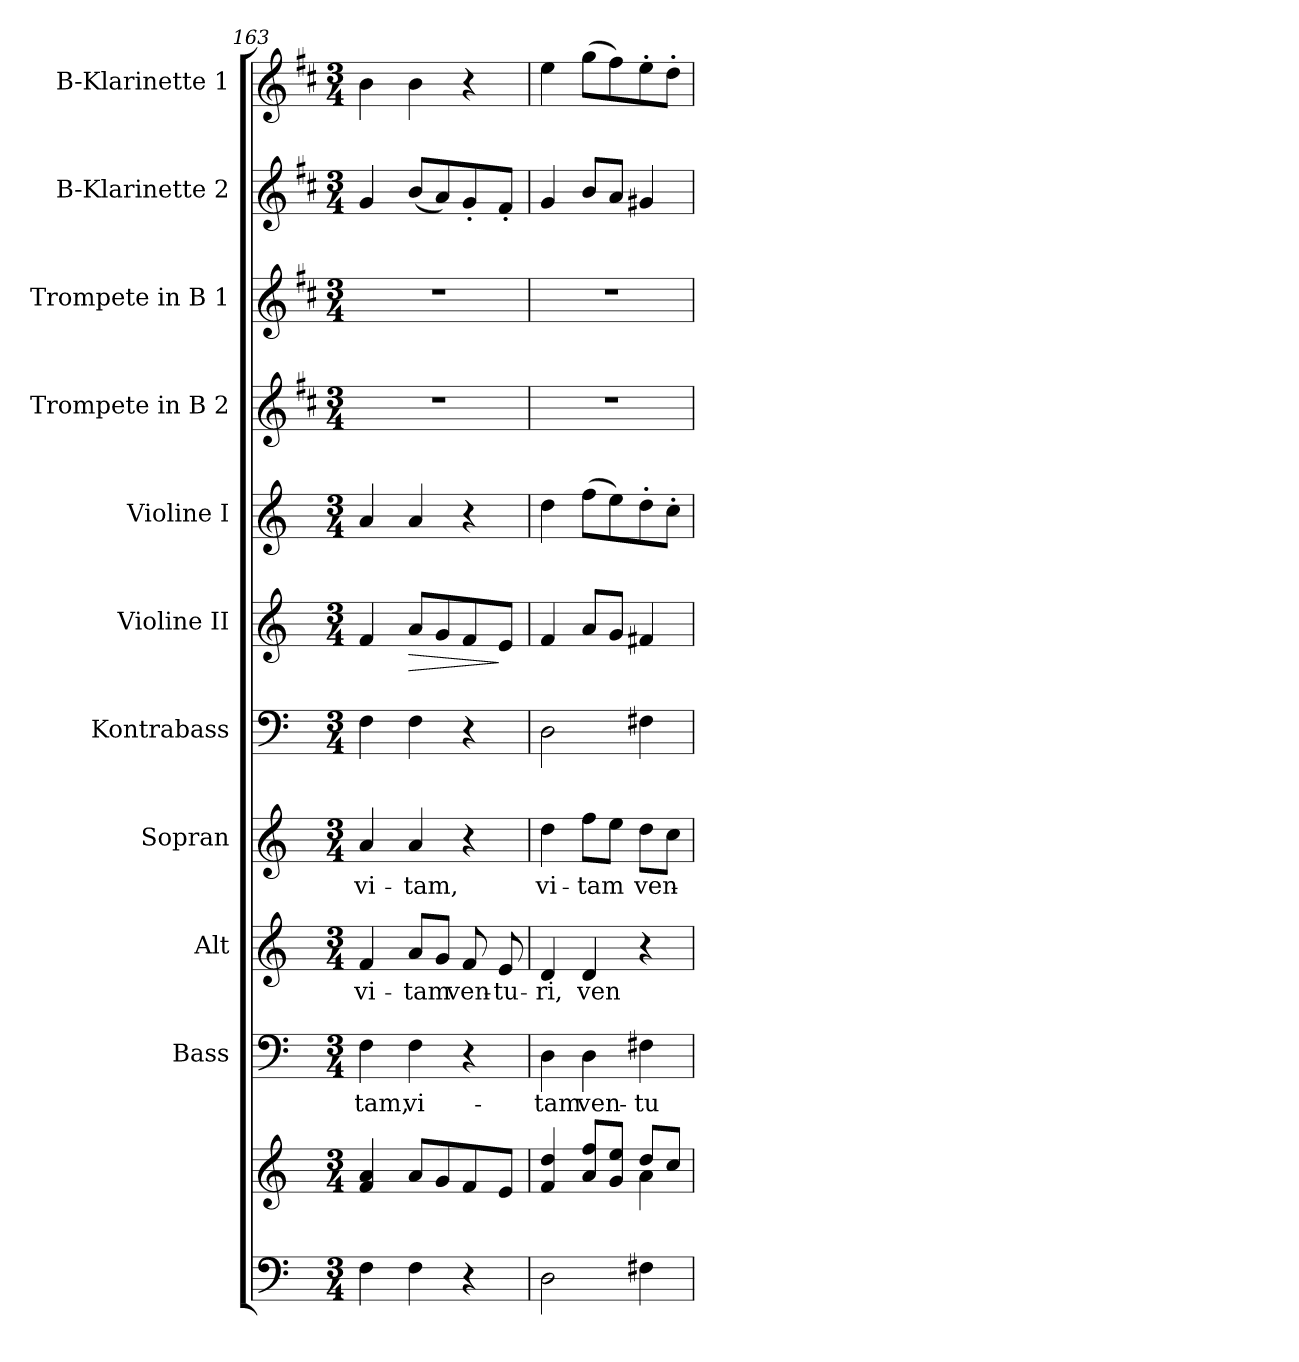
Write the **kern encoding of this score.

**kern	**kern	**kern	**text	**kern	**text	**kern	**text	**kern	**kern	**dynam	**kern	**kern	**kern	**kern	**kern
*part11	*part11	*part10	*part10	*part9	*part9	*part8	*part8	*part7	*part6	*part6	*part5	*part4	*part3	*part2	*part1
*staff12	*staff11	*staff10	*staff10	*staff9	*staff9	*staff8	*staff8	*staff7	*staff6	*staff6	*staff5	*staff4	*staff3	*staff2	*staff1
*	*	*I"Bass	*	*I"Alt	*	*I"Sopran	*	*I"Kontrabass	*I"Violine II	*	*I"Violine I	*I"Trompete in B 2	*I"Trompete in B 1	*I"B-Klarinette 2	*I"B-Klarinette 1
*	*	*I'B.	*	*I'A.	*	*I'S.	*	*I'Kb.	*I'Vl. II	*	*I'Vl. I	*I'Tr. 2	*I'Tr. 1	*I'B Kl. 2	*I'B Kl. 1
*clefF4	*clefG2	*clefF4	*	*clefG2	*	*clefG2	*	*clefF4	*clefG2	*	*clefG2	*clefG2	*clefG2	*clefG2	*clefG2
*	*	*	*	*	*	*	*	*ITrd7c12	*	*	*	*ITrd1c2	*ITrd1c2	*ITrd1c2	*ITrd1c2
*k[]	*k[]	*k[]	*	*k[]	*	*k[]	*	*k[]	*k[]	*	*k[]	*k[]	*k[]	*k[]	*k[]
*C:	*C:	*C:	*	*C:	*	*C:	*	*C:	*C:	*	*C:	*C:	*C:	*C:	*C:
*M3/4	*M3/4	*M3/4	*	*M3/4	*	*M3/4	*	*M3/4	*M3/4	*	*M3/4	*M3/4	*M3/4	*M3/4	*M3/4
=163	=163	=163	=163	=163	=163	=163	=163	=163	=163	=163	=163	=163	=163	=163	=163
!	!	!	!LO:LY:b	!	!LO:LY:b	!	!LO:LY:b	!	!	!	!	!	!	!	!
4F\	4f/ 4a/	4F\	-tam,	4f/	vi-	4a/	vi-	4FF\	4f/	.	4a/	2.r	2.r	4f/	4a\
!	!	!	!LO:LY:b	!	!LO:LY:b	!	!LO:LY:b	!	!	!LO:HP:b	!	!	!	!	!
4F\	8a/L	4F\	vi-	8a/L	-tam	4a/	-tam,	4FF\	8a/L	>	4a/	.	.	(<8a/L	4a\
.	8g/	.	.	8g/J	.	.	.	.	8g/	.	.	.	.	8g/)	.
!	!	!	!	!	!LO:LY:b	!	!	!	!	!	!	!	!	!	!
4r	8f/	4r	.	8f/	ven-	4r	.	4r	8f/	.	4r	.	.	8f'</	4r
!	!	!	!	!	!LO:LY:b	!	!	!	!	!	!	!	!	!	!
.	8e/J	.	.	8e/	-tu-	.	.	.	8e/J	]	.	.	.	8e'</J	.
=164	=164	=164	=164	=164	=164	=164	=164	=164	=164	=164	=164	=164	=164	=164	=164
*	*^	*	*	*	*	*	*	*	*	*	*	*	*	*	*
!	!	!	!	!LO:LY:b	!	!LO:LY:b	!	!LO:LY:b	!	!	!	!	!	!	!	!
2D\	4f/ 4dd/	2ryy	4D\	-tam	4d/	-ri,	4dd\	vi-	2DD\	4f/	.	4dd\	2.r	2.r	4f/	4dd\
!	!	!	!	!LO:LY:b	!	!LO:LY:b	!	!LO:LY:b	!	!	!	!	!	!	!	!
.	8a/ 8ff/L	.	4D\	ven-	4d/	ven-	8ff\L	-tam	.	8a/L	.	(>8ff\L	.	.	8a/L	(>8ff\L
.	8g/ 8ee/J	.	.	.	.	.	8ee\J	.	.	8g/J	.	8ee\)	.	.	8g/J	8ee\)
!	!	!	!	!LO:LY:b	!	!	!	!LO:LY:b	!	!	!	!	!	!	!	!
4F#X\	8dd/L	4a\	4F#X\	-tu-	4r	.	8dd\L	ven-	4FF#X\	4f#X/	.	8dd'>\	.	.	4f#X/	8dd'>\
.	8cc/J	.	.	.	.	.	8cc\J	.	.	.	.	8cc'>\J	.	.	.	8cc'>\J
*	*v	*v	*	*	*	*	*	*	*	*	*	*	*	*	*	*
=	=	=	=	=	=	=	=	=	=	=	=	=	=	=	=
*-	*-	*-	*-	*-	*-	*-	*-	*-	*-	*-	*-	*-	*-	*-	*-
